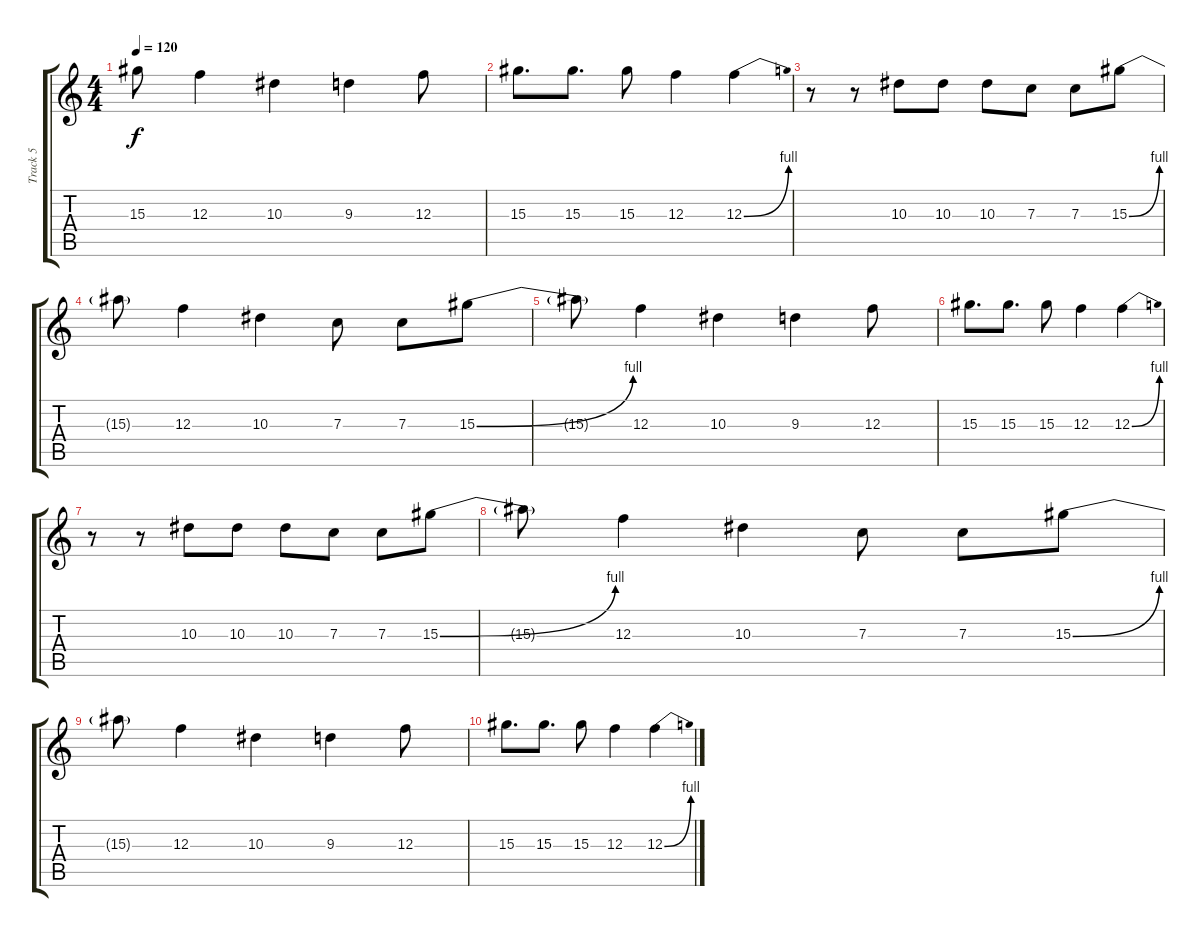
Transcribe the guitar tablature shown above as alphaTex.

\track ("Track 5" "Track 5") {instrument electricguitarjazz}
\staff {score tabs}
\tuning (D4 A3 F3 C3 G2 C2) {hide}
\ts (4 4)
\tempo 120
\clef g2
\ks c
15.3{t}.8{dy f} 12.3.4 10.3.4 9.3.4 12.3.8 |
15.3.8{d} 15.3.8{d} 15.3.8 12.3.4 12.3{be (bend 0 0 60 4)}.4 |
r.8 r.8 10.3.8 10.3.8 10.3.8 7.3.8 7.3.8 15.3{be (bend 0 0 60 4)}.8 |
15.3{t}.8 12.3.4 10.3.4 7.3.8 7.3.8 15.3{be (bend 0 0 60 4)}.8 |
15.3{t}.8 12.3.4 10.3.4 9.3.4 12.3.8 |
15.3.8{d} 15.3.8{d} 15.3.8 12.3.4 12.3{be (bend 0 0 60 4)}.4 |
r.8 r.8 10.3.8 10.3.8 10.3.8 7.3.8 7.3.8 15.3{be (bend 0 0 60 4)}.8 |
15.3{t}.8 12.3.4 10.3.4 7.3.8 7.3.8 15.3{be (bend 0 0 60 4)}.8 |
15.3{t}.8 12.3.4 10.3.4 9.3.4 12.3.8 |
15.3.8{d} 15.3.8{d} 15.3.8 12.3.4 12.3{be (bend 0 0 60 4)}.4
